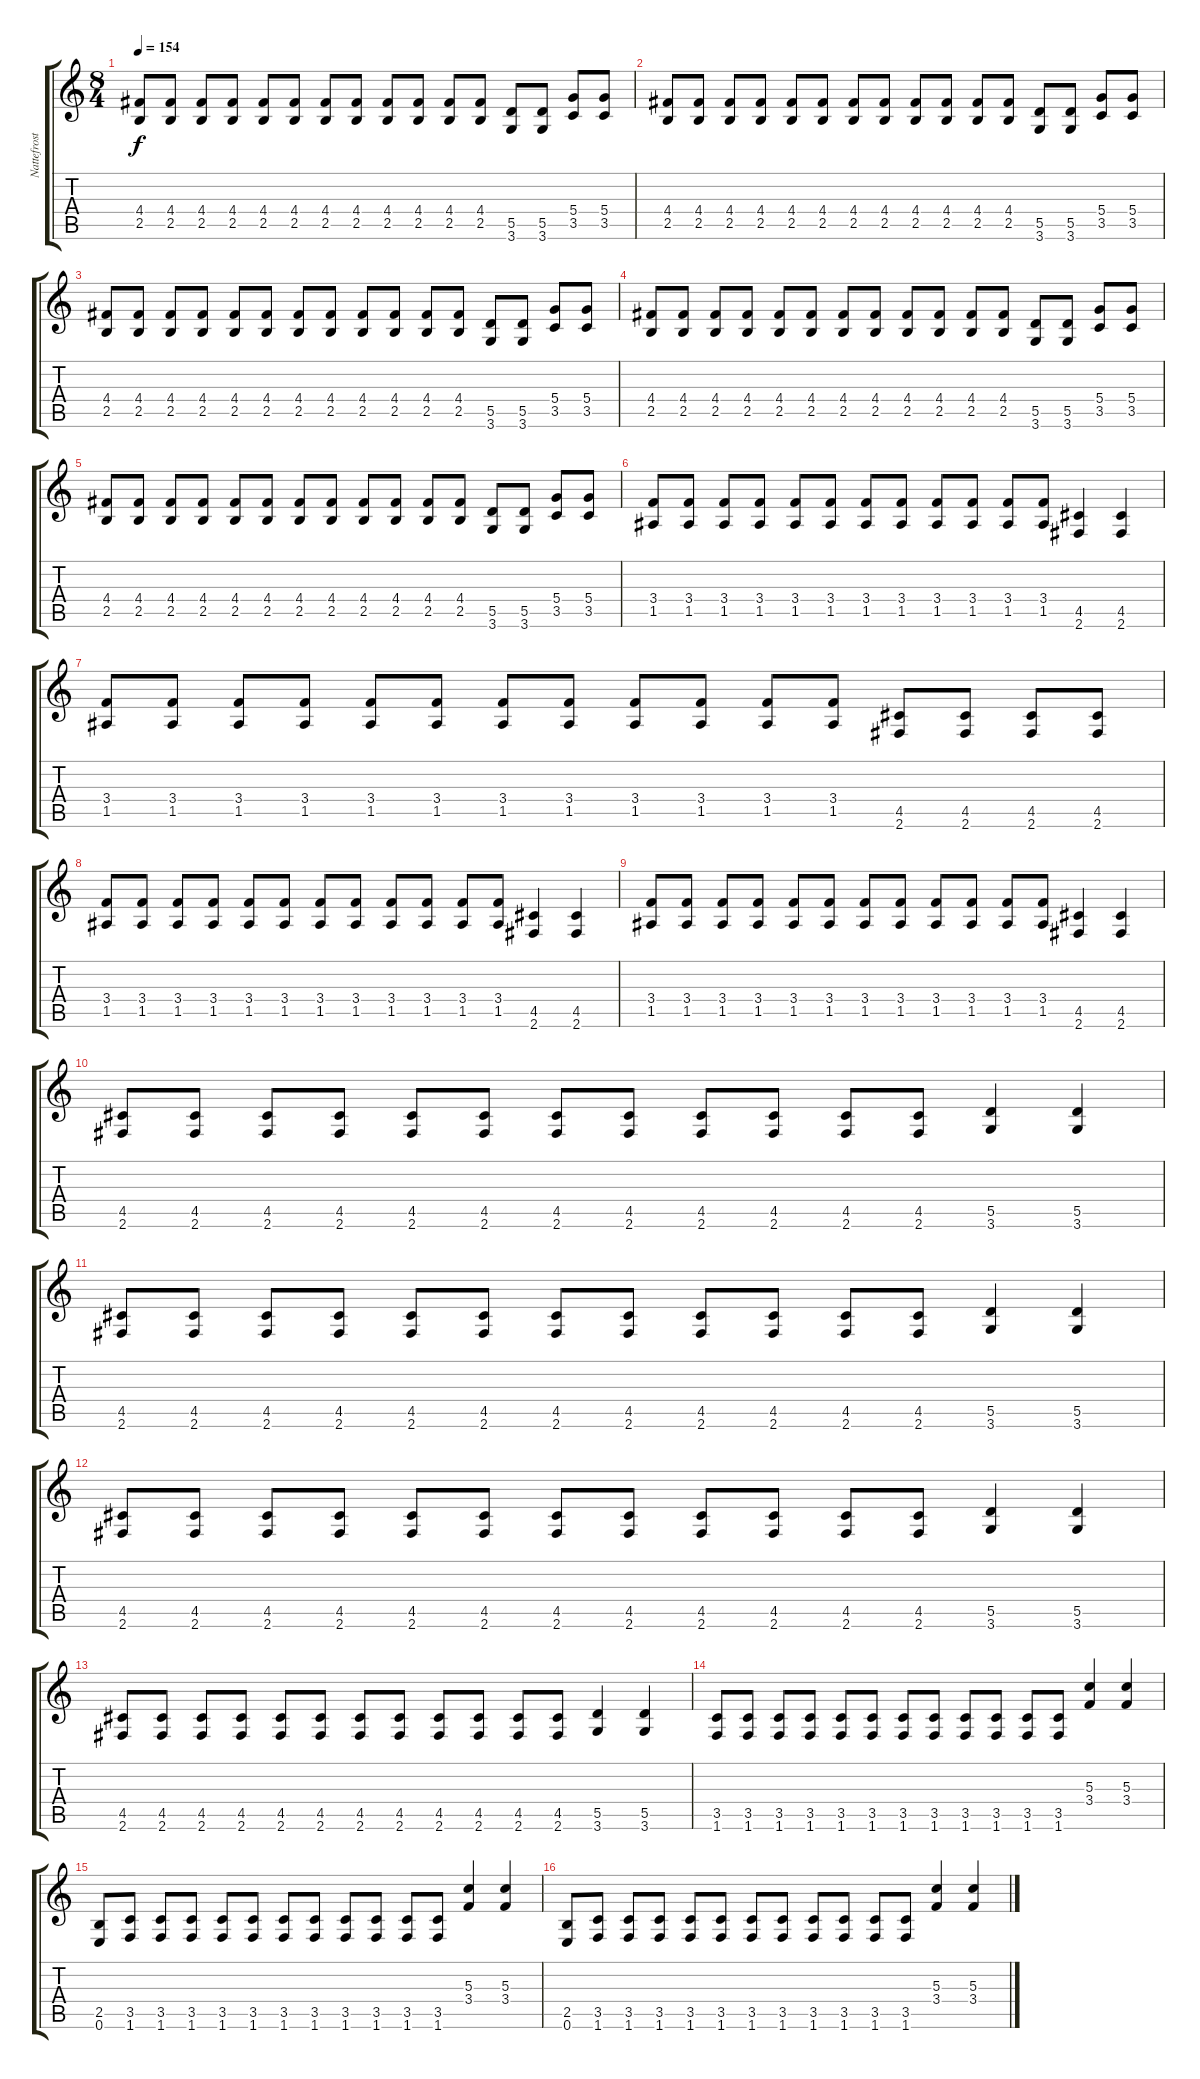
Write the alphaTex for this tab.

\track ("Nattefrost" "Nattefrost") {instrument distortionguitar}
\staff {score tabs}
\tuning (E4 B3 G3 D3 A2 E2) {hide}
\ts (8 4)
\tempo 154
\clef g2
\ks c
(4.4 2.5).8{dy f} (4.4 2.5).8 (4.4 2.5).8 (4.4 2.5).8 (4.4 2.5).8 (4.4 2.5).8 (4.4 2.5).8 (4.4 2.5).8 (4.4 2.5).8 (4.4 2.5).8 (4.4 2.5).8 (4.4 2.5).8 (5.5 3.6).8 (5.5 3.6).8 (5.4 3.5).8 (5.4 3.5).8 |
(4.4 2.5).8 (4.4 2.5).8 (4.4 2.5).8 (4.4 2.5).8 (4.4 2.5).8 (4.4 2.5).8 (4.4 2.5).8 (4.4 2.5).8 (4.4 2.5).8 (4.4 2.5).8 (4.4 2.5).8 (4.4 2.5).8 (5.5 3.6).8 (5.5 3.6).8 (5.4 3.5).8 (5.4 3.5).8 |
(4.4 2.5).8 (4.4 2.5).8 (4.4 2.5).8 (4.4 2.5).8 (4.4 2.5).8 (4.4 2.5).8 (4.4 2.5).8 (4.4 2.5).8 (4.4 2.5).8 (4.4 2.5).8 (4.4 2.5).8 (4.4 2.5).8 (5.5 3.6).8 (5.5 3.6).8 (5.4 3.5).8 (5.4 3.5).8 |
(4.4 2.5).8 (4.4 2.5).8 (4.4 2.5).8 (4.4 2.5).8 (4.4 2.5).8 (4.4 2.5).8 (4.4 2.5).8 (4.4 2.5).8 (4.4 2.5).8 (4.4 2.5).8 (4.4 2.5).8 (4.4 2.5).8 (5.5 3.6).8 (5.5 3.6).8 (5.4 3.5).8 (5.4 3.5).8 |
(4.4 2.5).8 (4.4 2.5).8 (4.4 2.5).8 (4.4 2.5).8 (4.4 2.5).8 (4.4 2.5).8 (4.4 2.5).8 (4.4 2.5).8 (4.4 2.5).8 (4.4 2.5).8 (4.4 2.5).8 (4.4 2.5).8 (5.5 3.6).8 (5.5 3.6).8 (5.4 3.5).8 (5.4 3.5).8 |
(3.4 1.5).8 (3.4 1.5).8 (3.4 1.5).8 (3.4 1.5).8 (3.4 1.5).8 (3.4 1.5).8 (3.4 1.5).8 (3.4 1.5).8 (3.4 1.5).8 (3.4 1.5).8 (3.4 1.5).8 (3.4 1.5).8 (4.5 2.6).4 (4.5 2.6).4 |
(3.4 1.5).8 (3.4 1.5).8 (3.4 1.5).8 (3.4 1.5).8 (3.4 1.5).8 (3.4 1.5).8 (3.4 1.5).8 (3.4 1.5).8 (3.4 1.5).8 (3.4 1.5).8 (3.4 1.5).8 (3.4 1.5).8 (4.5 2.6).8 (4.5 2.6).8 (4.5 2.6).8 (4.5 2.6).8 |
(3.4 1.5).8 (3.4 1.5).8 (3.4 1.5).8 (3.4 1.5).8 (3.4 1.5).8 (3.4 1.5).8 (3.4 1.5).8 (3.4 1.5).8 (3.4 1.5).8 (3.4 1.5).8 (3.4 1.5).8 (3.4 1.5).8 (4.5 2.6).4 (4.5 2.6).4 |
(3.4 1.5).8 (3.4 1.5).8 (3.4 1.5).8 (3.4 1.5).8 (3.4 1.5).8 (3.4 1.5).8 (3.4 1.5).8 (3.4 1.5).8 (3.4 1.5).8 (3.4 1.5).8 (3.4 1.5).8 (3.4 1.5).8 (4.5 2.6).4 (4.5 2.6).4 |
(4.5 2.6).8 (4.5 2.6).8 (4.5 2.6).8 (4.5 2.6).8 (4.5 2.6).8 (4.5 2.6).8 (4.5 2.6).8 (4.5 2.6).8 (4.5 2.6).8 (4.5 2.6).8 (4.5 2.6).8 (4.5 2.6).8 (5.5 3.6).4 (5.5 3.6).4 |
(4.5 2.6).8 (4.5 2.6).8 (4.5 2.6).8 (4.5 2.6).8 (4.5 2.6).8 (4.5 2.6).8 (4.5 2.6).8 (4.5 2.6).8 (4.5 2.6).8 (4.5 2.6).8 (4.5 2.6).8 (4.5 2.6).8 (5.5 3.6).4 (5.5 3.6).4 |
(4.5 2.6).8 (4.5 2.6).8 (4.5 2.6).8 (4.5 2.6).8 (4.5 2.6).8 (4.5 2.6).8 (4.5 2.6).8 (4.5 2.6).8 (4.5 2.6).8 (4.5 2.6).8 (4.5 2.6).8 (4.5 2.6).8 (5.5 3.6).4 (5.5 3.6).4 |
(4.5 2.6).8 (4.5 2.6).8 (4.5 2.6).8 (4.5 2.6).8 (4.5 2.6).8 (4.5 2.6).8 (4.5 2.6).8 (4.5 2.6).8 (4.5 2.6).8 (4.5 2.6).8 (4.5 2.6).8 (4.5 2.6).8 (5.5 3.6).4 (5.5 3.6).4 |
(3.5 1.6).8 (3.5 1.6).8 (3.5 1.6).8 (3.5 1.6).8 (3.5 1.6).8 (3.5 1.6).8 (3.5 1.6).8 (3.5 1.6).8 (3.5 1.6).8 (3.5 1.6).8 (3.5 1.6).8 (3.5 1.6).8 (5.3 3.4).4 (5.3 3.4).4 |
(2.5 0.6).8 (3.5 1.6).8 (3.5 1.6).8 (3.5 1.6).8 (3.5 1.6).8 (3.5 1.6).8 (3.5 1.6).8 (3.5 1.6).8 (3.5 1.6).8 (3.5 1.6).8 (3.5 1.6).8 (3.5 1.6).8 (5.3 3.4).4 (5.3 3.4).4 |
(2.5 0.6).8 (3.5 1.6).8 (3.5 1.6).8 (3.5 1.6).8 (3.5 1.6).8 (3.5 1.6).8 (3.5 1.6).8 (3.5 1.6).8 (3.5 1.6).8 (3.5 1.6).8 (3.5 1.6).8 (3.5 1.6).8 (5.3 3.4).4 (5.3 3.4).4
